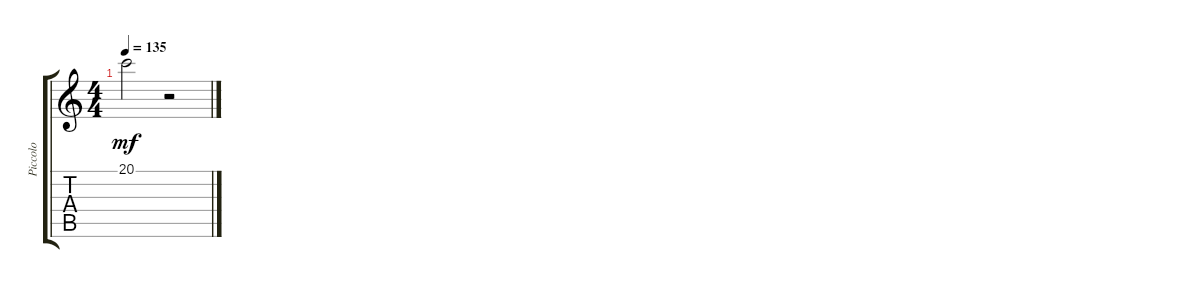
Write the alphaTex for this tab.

\track ("Piccolo" "Piccolo") {instrument piccolo}
\staff {score tabs}
\tuning (E4 B3 G3 D3 A2 E2) {hide}
\ts (4 4)
\tempo 135
\clef g2
\ks c
20.1.2{dy mf} r.2
